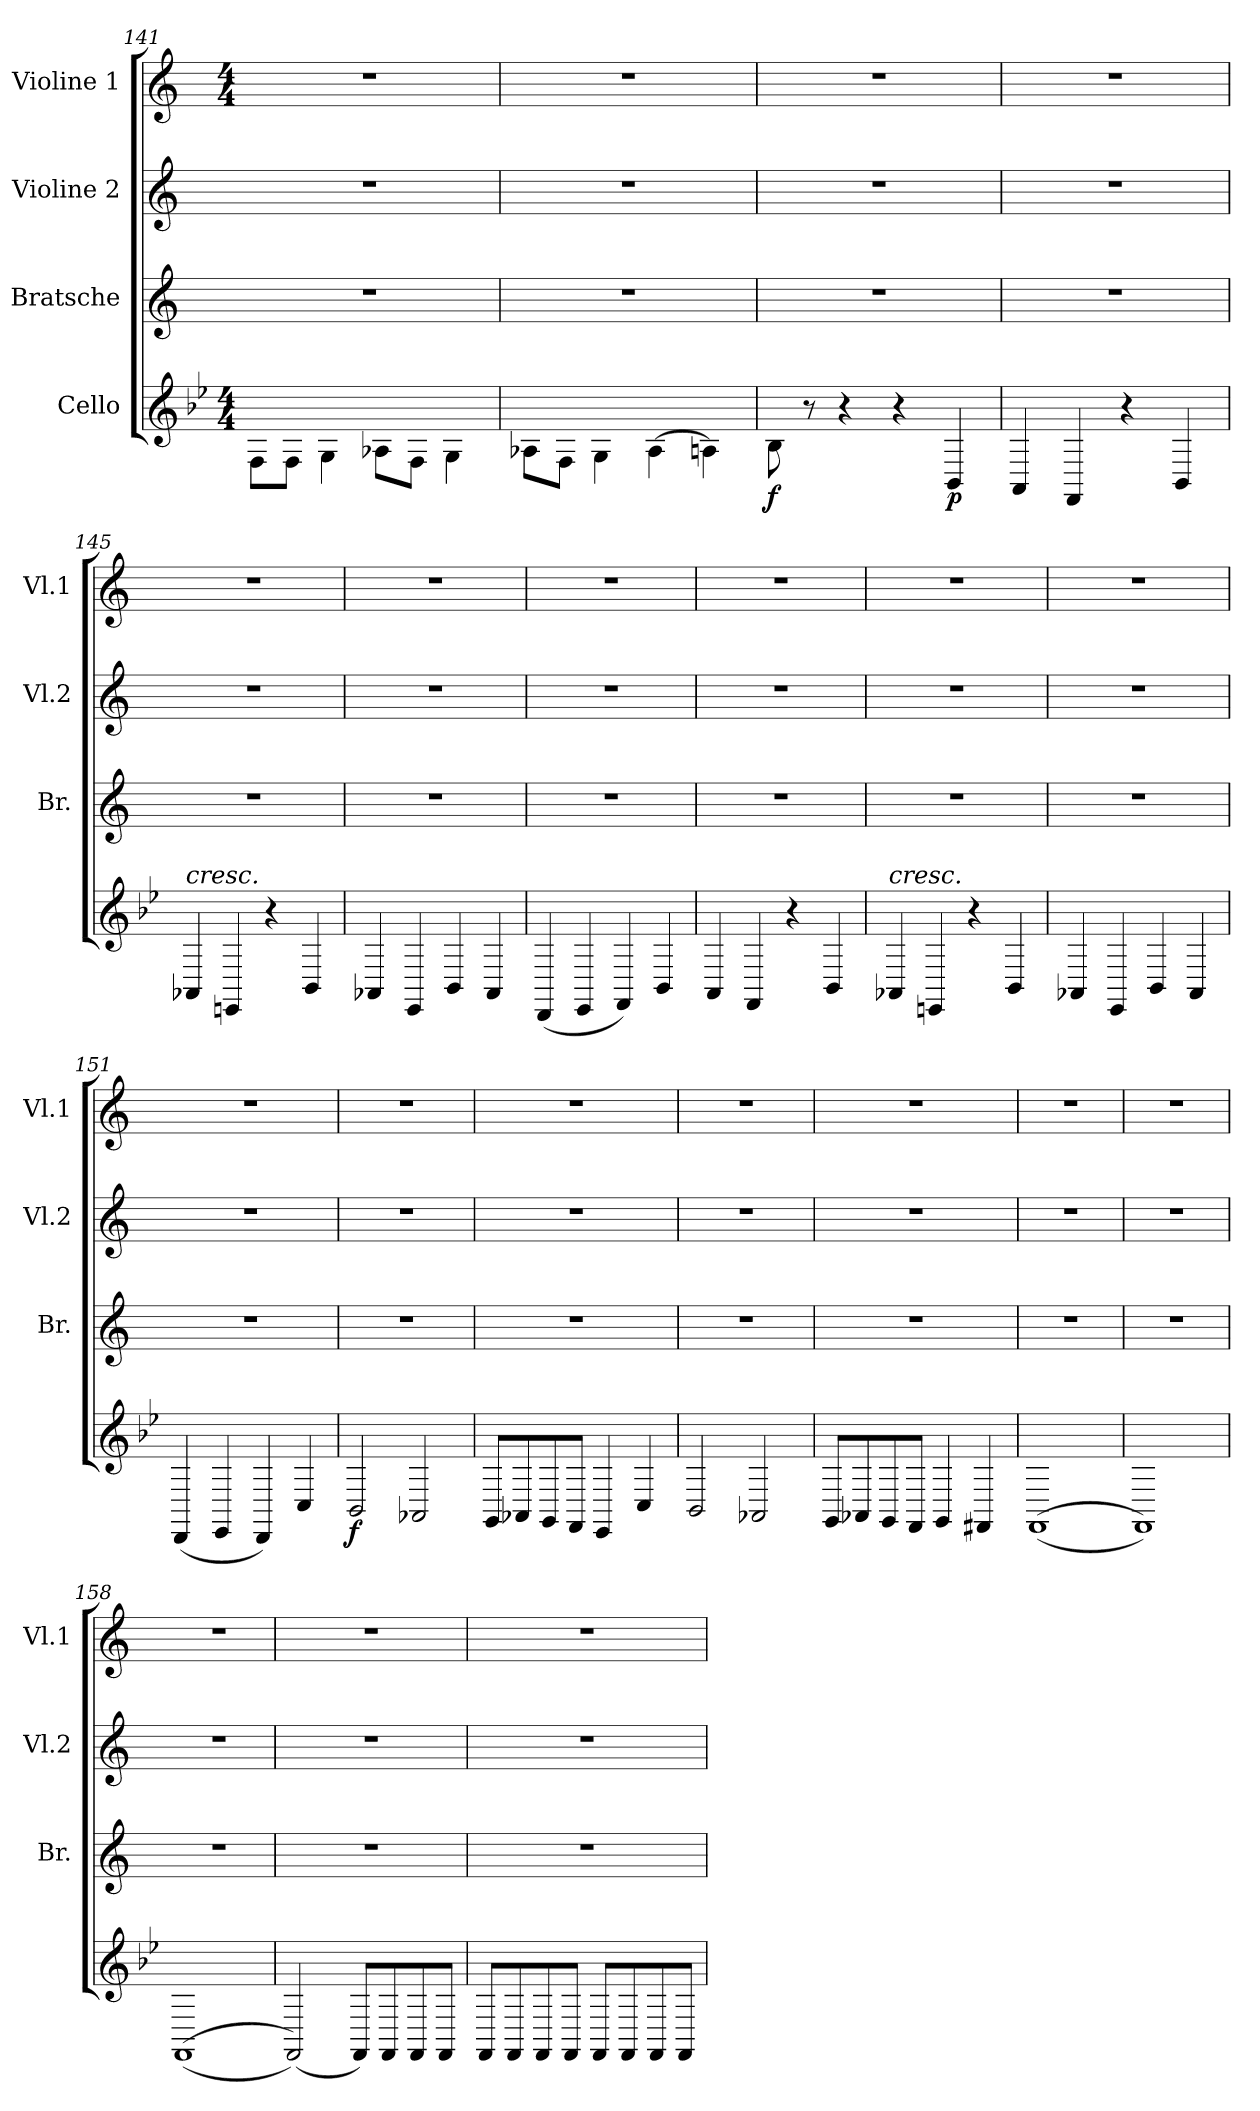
**kern	**dynam	**kern	**kern	**kern
*part4	*part4	*part3	*part2	*part1
*staff4	*staff4	*staff3	*staff2	*staff1
*I"Cello	*	*I"Bratsche	*I"Violine 2	*I"Violine 1
*	*	*I'Br.	*I'Vl.2	*I'Vl.1
*clefG2	*	*clefG2	*clefG2	*clefG2
*k[b-e-]	*	*k[]	*k[]	*k[]
*M4/4	*	*	*	*M4/4
=141	=141	=141	=141	=141
8F\L	.	1r	1r	1r
8F\J	.	.	.	.
4G\	.	.	.	.
8A-X\L	.	.	.	.
8F\J	.	.	.	.
4G\	.	.	.	.
=142	=142	=142	=142	=142
8A-X\L	.	1r	1r	1r
8F\J	.	.	.	.
4G\	.	.	.	.
(4A-\	.	.	.	.
4An\)	.	.	.	.
!!LO:PB:g=z
=143	=143	=143	=143	=143
!	!LO:DY:b	!	!	!
8B-\	f	1r	1r	1r
8r	.	.	.	.
4r	.	.	.	.
4r	.	.	.	.
!	!LO:DY:b	!	!	!
4BB-/	p	.	.	.
=144	=144	=144	=144	=144
4AA/	.	1r	1r	1r
4FF/	.	.	.	.
4r	.	.	.	.
4BB-/	.	.	.	.
=145	=145	=145	=145	=145
!LO:TX:a:i:t=cresc.	!	!	!	!
4AA-X/	.	1r	1r	1r
4EEn/	.	.	.	.
4r	.	.	.	.
4BB-/	.	.	.	.
=146	=146	=146	=146	=146
4AA-X/	.	1r	1r	1r
4EE-/	.	.	.	.
4BB-/	.	.	.	.
4AA-/	.	.	.	.
=147	=147	=147	=147	=147
(4DD/	.	1r	1r	1r
4EE-/	.	.	.	.
4FF/)	.	.	.	.
4BB-/	.	.	.	.
!!LO:LB:g=z
=148	=148	=148	=148	=148
4AA/	.	1r	1r	1r
4FF/	.	.	.	.
4r	.	.	.	.
4BB-/	.	.	.	.
=149	=149	=149	=149	=149
!LO:TX:a:i:t=cresc.	!	!	!	!
4AA-X/	.	1r	1r	1r
4EEn/	.	.	.	.
4r	.	.	.	.
4BB-/	.	.	.	.
=150	=150	=150	=150	=150
4AA-X/	.	1r	1r	1r
4EE-/	.	.	.	.
4BB-/	.	.	.	.
4AA-/	.	.	.	.
=151	=151	=151	=151	=151
(4DD/	.	1r	1r	1r
4EE-/	.	.	.	.
4DD/)	.	.	.	.
4C/	.	.	.	.
=152	=152	=152	=152	=152
!	!LO:DY:b	!	!	!
2BB-/	f	1r	1r	1r
2AA-X/	.	.	.	.
!!LO:LB:g=z
=153	=153	=153	=153	=153
8GG/L	.	1r	1r	1r
8AA-X/	.	.	.	.
8GG/	.	.	.	.
8FF/J	.	.	.	.
4EE-/	.	.	.	.
4C/	.	.	.	.
=154	=154	=154	=154	=154
2BB-/	.	1r	1r	1r
2AA-X/	.	.	.	.
=155	=155	=155	=155	=155
8GG/L	.	1r	1r	1r
8AA-X/	.	.	.	.
8GG/	.	.	.	.
8FF/J	.	.	.	.
4GG/	.	.	.	.
4FF#X/	.	.	.	.
=156	=156	=156	=156	=156
((1FF	.	1r	1r	1r
=157	=157	=157	=157	=157
1FF))	.	1r	1r	1r
!!LO:LB:g=z
=158	=158	=158	=158	=158
((1FF	.	1r	1r	1r
=159	=159	=159	=159	=159
(2FF/))	.	1r	1r	1r
8FF/L)	.	.	.	.
8FF/	.	.	.	.
8FF/	.	.	.	.
8FF/J	.	.	.	.
=160	=160	=160	=160	=160
8FF/L	.	1r	1r	1r
8FF/	.	.	.	.
8FF/	.	.	.	.
8FF/J	.	.	.	.
8FF/L	.	.	.	.
8FF/	.	.	.	.
8FF/	.	.	.	.
8FF/J	.	.	.	.
=	=	=	=	=
*-	*-	*-	*-	*-
